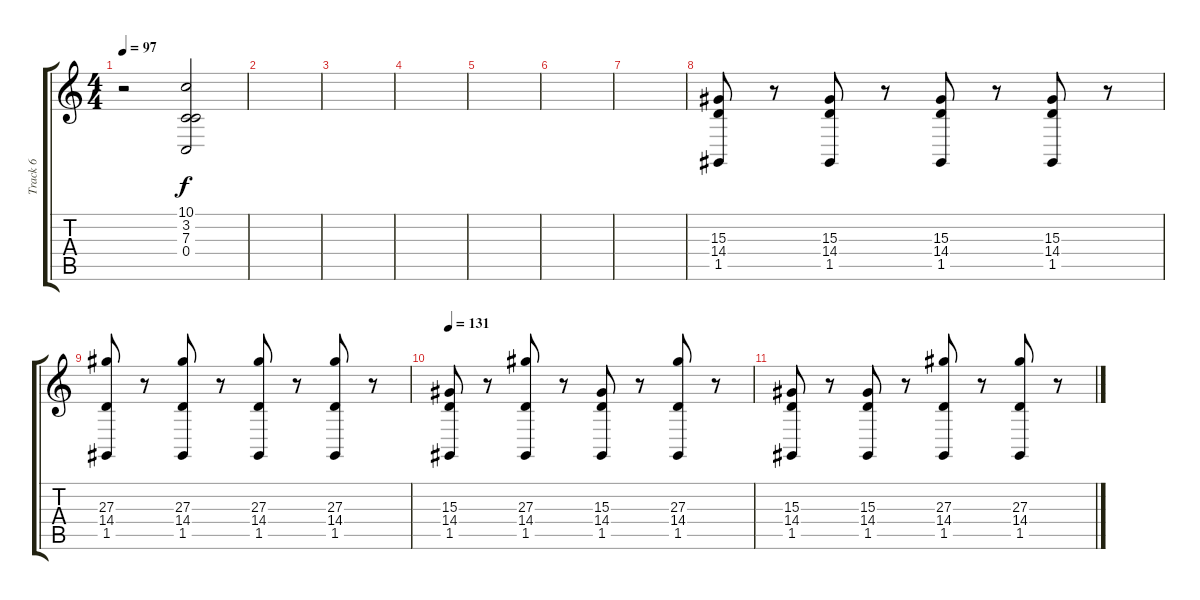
\track ("Track 6" "Track 6") {instrument pad3polysynth}
\staff {score tabs}
\tuning (D4 A3 F3 C3 G2 C2) {hide}
\ts (4 4)
\tempo 97
\clef g2
\ks c
r.2{dy f instrument reversecymbal} (10.1 3.2 7.3 0.4).2{balance 8} |
|
|
|
|
|
|
(15.3 14.4 1.5).8{volume 16 balance 8 instrument pad3polysynth} r.8 (15.3 14.4 1.5).8 r.8 (15.3 14.4 1.5).8 r.8 (15.3 14.4 1.5).8 r.8 |
(27.3 14.4 1.5).8 r.8 (27.3 14.4 1.5).8 r.8 (27.3 14.4 1.5).8 r.8 (27.3 14.4 1.5).8 r.8 |
\tempo 131
(15.3 14.4 1.5).8 r.8 (27.3 14.4 1.5).8 r.8 (15.3 14.4 1.5).8 r.8 (27.3 14.4 1.5).8 r.8 |
(15.3 14.4 1.5).8 r.8 (15.3 14.4 1.5).8 r.8 (27.3 14.4 1.5).8 r.8 (27.3 14.4 1.5).8 r.8
